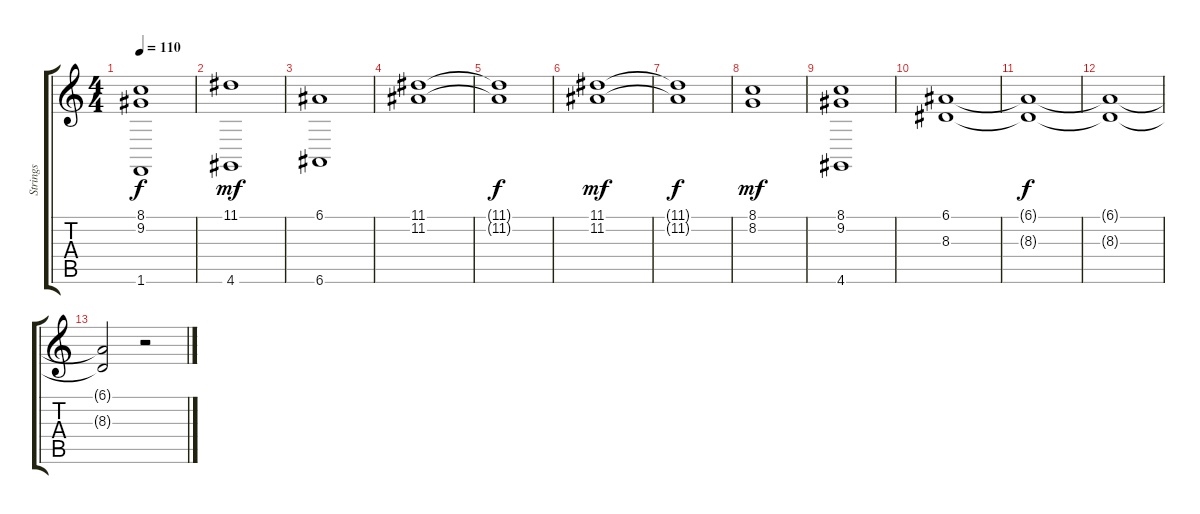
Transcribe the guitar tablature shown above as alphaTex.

\track ("Strings" "Strings") {instrument synthstrings1}
\staff {score tabs}
\tuning (E4 B3 G3 D3 A2 E2) {hide}
\ts (4 4)
\tempo 110
\clef g2
\ks c
(8.1{t} 9.2{t} 1.6{t}).1{dy f} |
(11.1 4.6).1{dy mf} |
(6.1 6.6).1 |
(11.1 11.2).1 |
(11.1{t} 11.2{t}).1{dy f} |
(11.1 11.2).1{dy mf} |
(11.1{t} 11.2{t}).1{dy f} |
(8.1 8.2).1{dy mf} |
(8.1 9.2 4.6).1 |
(6.1 8.3).1 |
(6.1{t} 8.3{t}).1{dy f} |
(6.1{t} 8.3{t}).1 |
(6.1{t} 8.3{t}).2 r.2
